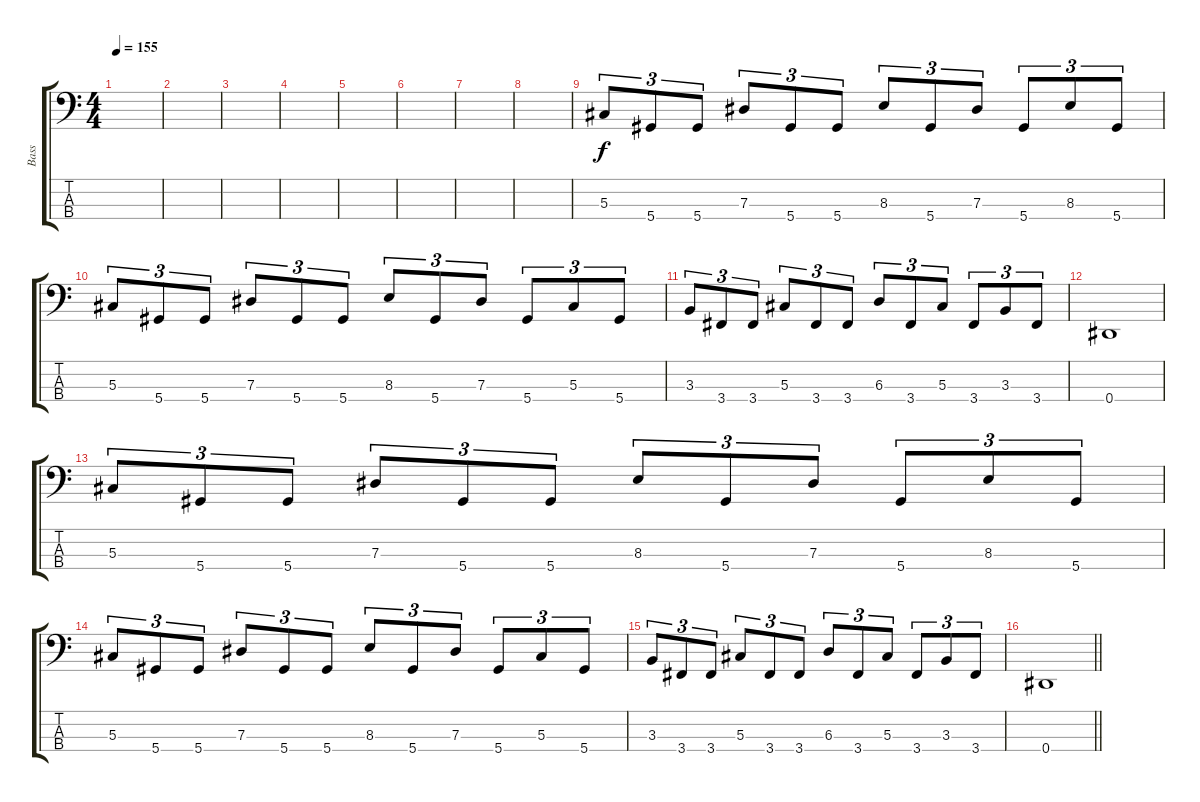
\track ("Bass" "Bass") {instrument electricbasspick}
\staff {score tabs}
\tuning (Gb2 Db2 Ab1 Eb1) {hide}
\ts (4 4)
\tempo 155
\clef f4
\ks c
|
|
|
|
|
|
|
|
5.3.8{tu (3 2)} 5.4.8{tu (3 2)} 5.4.8{tu (3 2)} 7.3.8{tu (3 2)} 5.4.8{tu (3 2)} 5.4.8{tu (3 2)} 8.3.8{tu (3 2)} 5.4.8{tu (3 2)} 7.3.8{tu (3 2)} 5.4.8{tu (3 2)} 8.3.8{tu (3 2)} 5.4.8{tu (3 2)} |
5.3.8{tu (3 2)} 5.4.8{tu (3 2)} 5.4.8{tu (3 2)} 7.3.8{tu (3 2)} 5.4.8{tu (3 2)} 5.4.8{tu (3 2)} 8.3.8{tu (3 2)} 5.4.8{tu (3 2)} 7.3.8{tu (3 2)} 5.4.8{tu (3 2)} 5.3.8{tu (3 2)} 5.4.8{tu (3 2)} |
3.3.8{tu (3 2)} 3.4.8{tu (3 2)} 3.4.8{tu (3 2)} 5.3.8{tu (3 2)} 3.4.8{tu (3 2)} 3.4.8{tu (3 2)} 6.3.8{tu (3 2)} 3.4.8{tu (3 2)} 5.3.8{tu (3 2)} 3.4.8{tu (3 2)} 3.3.8{tu (3 2)} 3.4.8{tu (3 2)} |
0.4.1 |
5.3.8{tu (3 2)} 5.4.8{tu (3 2)} 5.4.8{tu (3 2)} 7.3.8{tu (3 2)} 5.4.8{tu (3 2)} 5.4.8{tu (3 2)} 8.3.8{tu (3 2)} 5.4.8{tu (3 2)} 7.3.8{tu (3 2)} 5.4.8{tu (3 2)} 8.3.8{tu (3 2)} 5.4.8{tu (3 2)} |
5.3.8{tu (3 2)} 5.4.8{tu (3 2)} 5.4.8{tu (3 2)} 7.3.8{tu (3 2)} 5.4.8{tu (3 2)} 5.4.8{tu (3 2)} 8.3.8{tu (3 2)} 5.4.8{tu (3 2)} 7.3.8{tu (3 2)} 5.4.8{tu (3 2)} 5.3.8{tu (3 2)} 5.4.8{tu (3 2)} |
3.3.8{tu (3 2)} 3.4.8{tu (3 2)} 3.4.8{tu (3 2)} 5.3.8{tu (3 2)} 3.4.8{tu (3 2)} 3.4.8{tu (3 2)} 6.3.8{tu (3 2)} 3.4.8{tu (3 2)} 5.3.8{tu (3 2)} 3.4.8{tu (3 2)} 3.3.8{tu (3 2)} 3.4.8{tu (3 2)} |
\barLineRight lightlight
0.4.1
